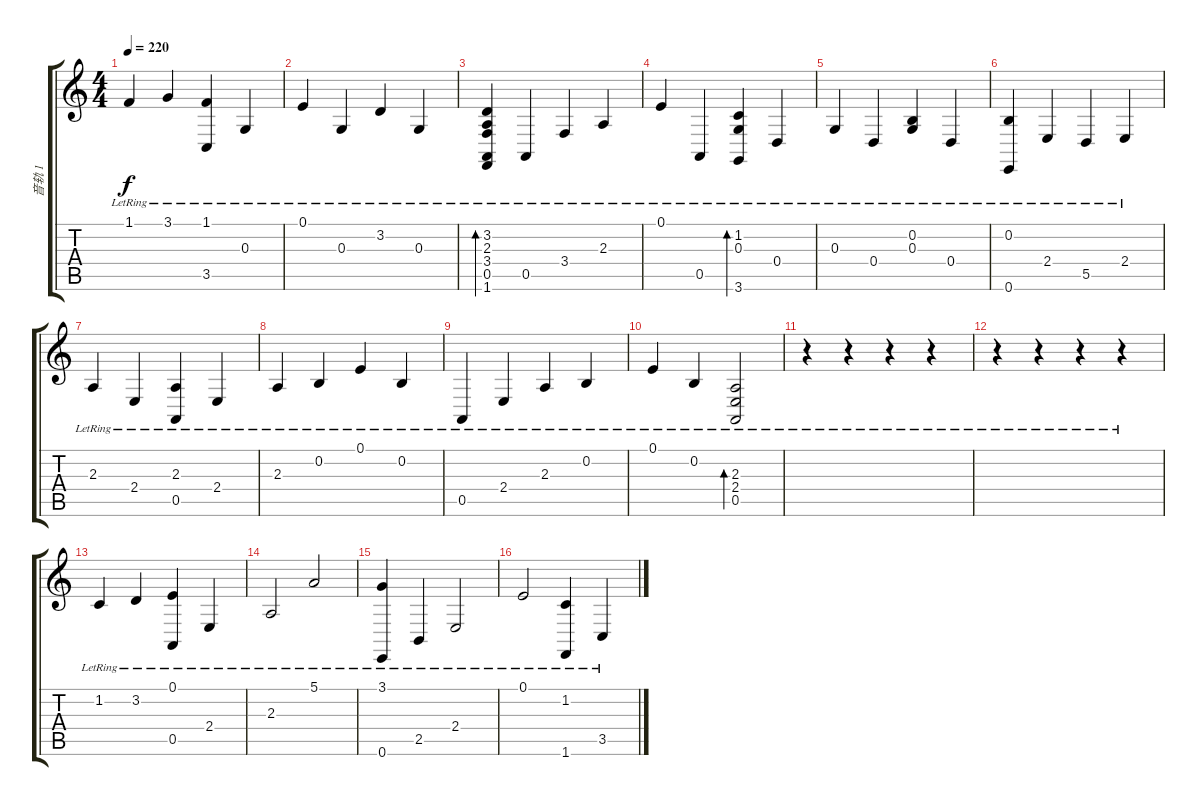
\track ("音轨 1" "音轨 1") {instrument brightacousticpiano}
\staff {score tabs}
\tuning (E4 B3 G3 D3 A2 E2) {hide}
\ts (4 4)
\tempo 220
\clef g2
\ks c
1.1{lr}.4{dy f} 3.1{lr}.4 (1.1{lr} 3.5{lr}).4 0.3{lr}.4 |
0.1{lr}.4 0.3{lr}.4 3.2{lr}.4 0.3{lr}.4 |
(3.2{lr} 2.3{lr} 3.4{lr} 0.5{lr} 1.6{lr}).4{bd 480} 0.5{lr}.4 3.4{lr}.4 2.3{lr}.4 |
0.1{lr}.4 0.5{lr}.4 (1.2{lr} 0.3{lr} 3.6{lr}).4{bd 480} 0.4{lr}.4 |
0.3{lr}.4 0.4{lr}.4 (0.2{lr} 0.3{lr}).4 0.4{lr}.4 |
(0.2{lr} 0.6{lr}).4 2.4{lr}.4 5.5{lr}.4 2.4{lr}.4 |
2.3{lr}.4 2.4{lr}.4 (2.3{lr} 0.5{lr}).4 2.4{lr}.4 |
2.3{lr}.4 0.2{lr}.4 0.1{lr}.4 0.2{lr}.4 |
0.5{lr}.4 2.4{lr}.4 2.3{lr}.4 0.2{lr}.4 |
0.1{lr}.4 0.2{lr}.4 (2.3{lr} 2.4{lr} 0.5{lr}).2{bd 480} |
r.4 r.4 r.4 r.4 |
r.4 r.4 r.4 r.4 |
1.2{lr}.4 3.2{lr}.4 (0.1{lr} 0.5{lr}).4 2.4{lr}.4 |
2.3{lr}.2 5.1{lr}.2 |
(3.1{lr} 0.6{lr}).4 2.5{lr}.4 2.4{lr}.2 |
0.1{lr}.2 (1.2{lr} 1.6{lr}).4 3.5{lr}.4
